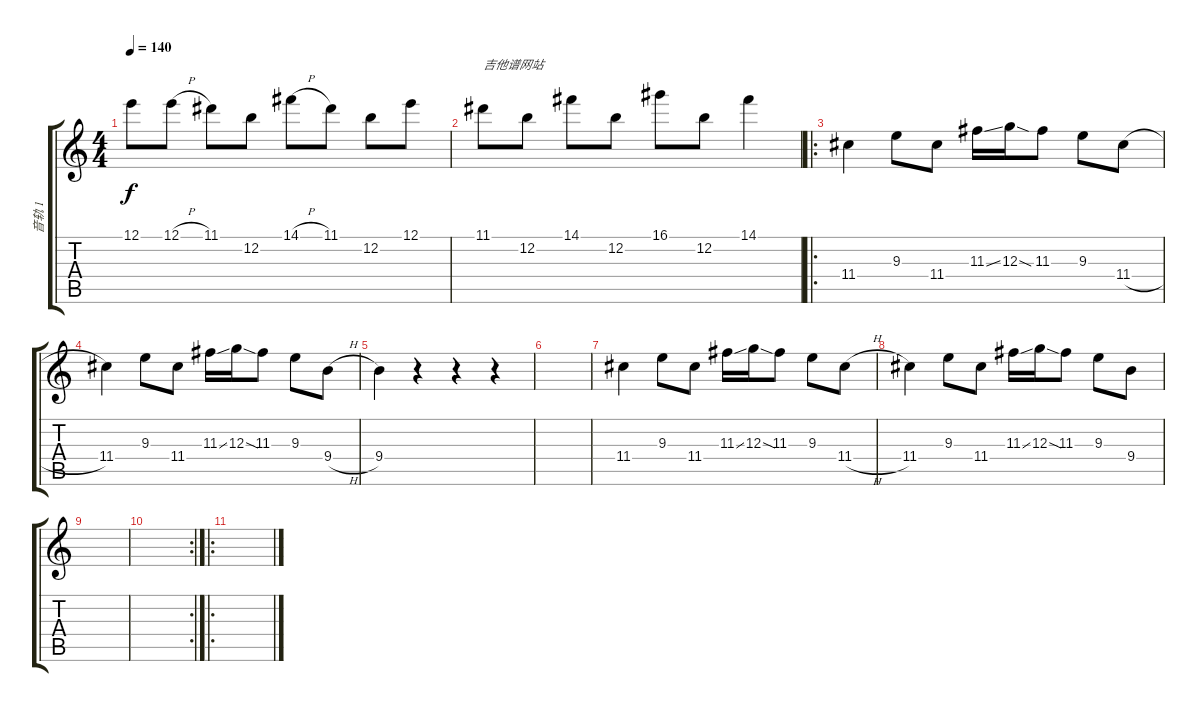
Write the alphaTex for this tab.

\track ("音轨 1" "音轨 1") {instrument distortionguitar}
\staff {score tabs}
\tuning (E4 B3 G3 D3 A2 E2) {hide}
\ts (4 4)
\tempo 140
\clef g2
\ks c
12.1.8{dy f} 12.1{h}.8 11.1.8 12.2.8 14.1{h}.8 11.1.8 12.2.8 12.1.8 |
11.1.8{txt "吉他谱网站"} 12.2.8 14.1.8 12.2.8 16.1.8 12.2.8 14.1.4 |
\ro
11.4.4 9.3.8 11.4.8 11.3{ss}.16 12.3{sod}.16 11.3.8 9.3.8 11.4{h}.8 |
11.4.4 9.3.8 11.4.8 11.3{ss}.16 12.3{sod}.16 11.3.8 9.3.8 9.4{h}.8 |
9.4.4 r.4 r.4 r.4 |
|
11.4.4 9.3.8 11.4.8 11.3{ss}.16 12.3{sod}.16 11.3.8 9.3.8 11.4{h}.8 |
11.4.4 9.3.8 11.4.8 11.3{ss}.16 12.3{sod}.16 11.3.8 9.3.8 9.4.8 |
|
\rc 2
|
\ro
